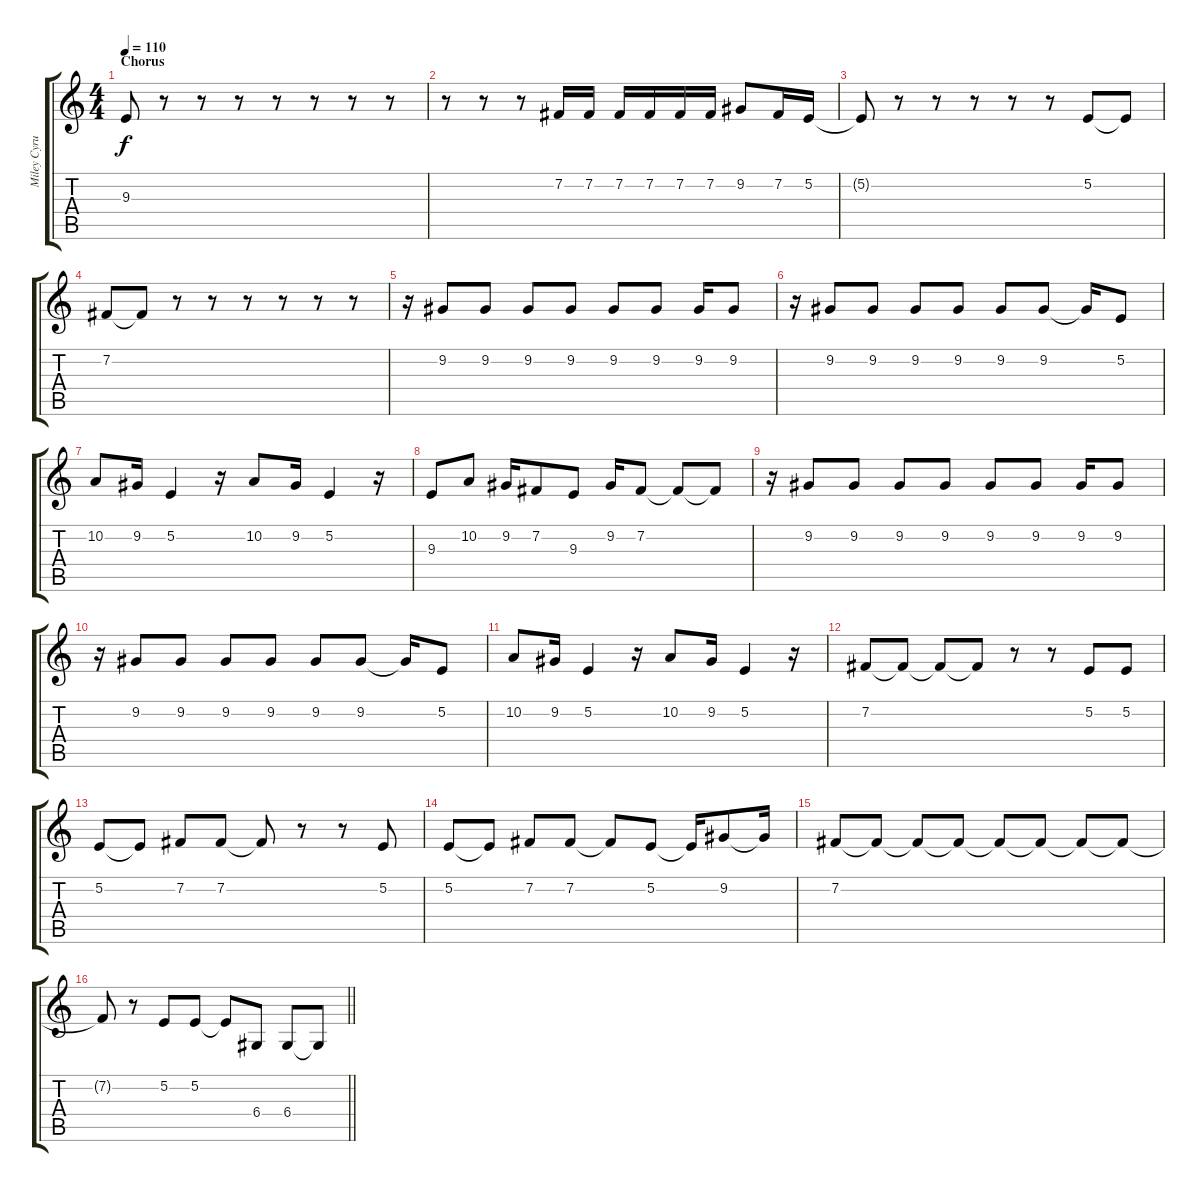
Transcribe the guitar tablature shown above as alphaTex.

\track ("Miley Cyrus Vocals" "Miley Cyru") {instrument lead2sawtooth}
\staff {score tabs}
\tuning (E4 B3 G3 D3 A2 E2) {hide}
\ts (4 4)
\section ("" "Chorus")
\tempo 110
\clef g2
\ks c
9.3.8{dy f} r.8 r.8 r.8 r.8 r.8 r.8 r.8 |
r.8 r.8 r.8 7.2.16 7.2.16 7.2.16 7.2.16 7.2.16 7.2.16 9.2.8 7.2.16 5.2.16 |
5.2{t}.8 r.8 r.8 r.8 r.8 r.8 5.2.8 5.2{t}.8 |
7.2.8 7.2{t}.8 r.8 r.8 r.8 r.8 r.8 r.8 |
r.16 9.2.8 9.2.8 9.2.8 9.2.8 9.2.8 9.2.8 9.2.16 9.2.8 |
r.16 9.2.8 9.2.8 9.2.8 9.2.8 9.2.8 9.2.8 9.2{t}.16 5.2.8 |
10.2.8 9.2.16 5.2.4 r.16 10.2.8 9.2.16 5.2.4 r.16 |
9.3.8 10.2.8 9.2.16 7.2.8 9.3.8 9.2.16 7.2.8 7.2{t}.8 7.2{t}.8 |
r.16 9.2.8 9.2.8 9.2.8 9.2.8 9.2.8 9.2.8 9.2.16 9.2.8 |
r.16 9.2.8 9.2.8 9.2.8 9.2.8 9.2.8 9.2.8 9.2{t}.16 5.2.8 |
10.2.8 9.2.16 5.2.4 r.16 10.2.8 9.2.16 5.2.4 r.16 |
7.2.8 7.2{t}.8 7.2{t}.8 7.2{t}.8 r.8 r.8 5.2.8 5.2.8 |
5.2.8 5.2{t}.8 7.2.8 7.2.8 7.2{t}.8 r.8 r.8 5.2.8 |
5.2.8 5.2{t}.8 7.2.8 7.2.8 7.2{t}.8 5.2.8 5.2{t}.16 9.2.8 9.2{t}.16 |
7.2.8 7.2{t}.8 7.2{t}.8 7.2{t}.8 7.2{t}.8 7.2{t}.8 7.2{t}.8 7.2{t}.8 |
\barLineRight lightlight
7.2{t}.8 r.8 5.2.8 5.2.8 5.2{t}.8 6.4.8 6.4.8 6.4{t}.8
